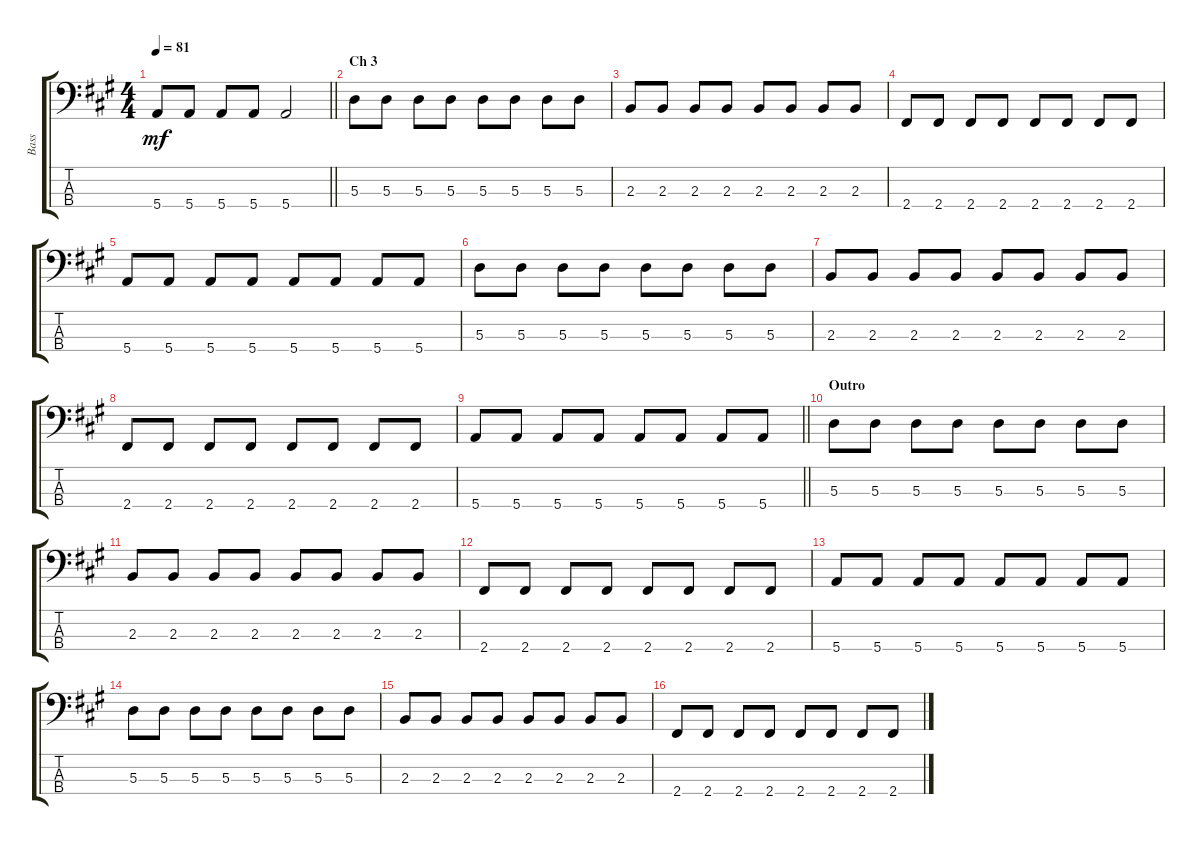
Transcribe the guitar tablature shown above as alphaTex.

\track ("Bass" "Bass") {instrument electricbasspick}
\staff {score tabs}
\tuning (G2 D2 A1 E1) {hide}
\ts (4 4)
\tempo 81
\clef f4
\barLineRight lightlight
\ks f#minor
5.4.8{dy mf} 5.4.8 5.4.8 5.4.8 5.4.2 |
\section ("" "Ch 3")
5.3.8 5.3.8 5.3.8 5.3.8 5.3.8 5.3.8 5.3.8 5.3.8 |
2.3.8 2.3.8 2.3.8 2.3.8 2.3.8 2.3.8 2.3.8 2.3.8 |
2.4.8 2.4.8 2.4.8 2.4.8 2.4.8 2.4.8 2.4.8 2.4.8 |
5.4.8 5.4.8 5.4.8 5.4.8 5.4.8 5.4.8 5.4.8 5.4.8 |
5.3.8 5.3.8 5.3.8 5.3.8 5.3.8 5.3.8 5.3.8 5.3.8 |
2.3.8 2.3.8 2.3.8 2.3.8 2.3.8 2.3.8 2.3.8 2.3.8 |
2.4.8 2.4.8 2.4.8 2.4.8 2.4.8 2.4.8 2.4.8 2.4.8 |
\barLineRight lightlight
5.4.8 5.4.8 5.4.8 5.4.8 5.4.8 5.4.8 5.4.8 5.4.8 |
\section ("" "Outro")
5.3.8 5.3.8 5.3.8 5.3.8 5.3.8 5.3.8 5.3.8 5.3.8 |
2.3.8 2.3.8 2.3.8 2.3.8 2.3.8 2.3.8 2.3.8 2.3.8 |
2.4.8 2.4.8 2.4.8 2.4.8 2.4.8 2.4.8 2.4.8 2.4.8 |
5.4.8 5.4.8 5.4.8 5.4.8 5.4.8 5.4.8 5.4.8 5.4.8 |
5.3.8 5.3.8 5.3.8 5.3.8 5.3.8 5.3.8 5.3.8 5.3.8 |
2.3.8 2.3.8 2.3.8 2.3.8 2.3.8 2.3.8 2.3.8 2.3.8 |
2.4.8 2.4.8 2.4.8 2.4.8 2.4.8 2.4.8 2.4.8 2.4.8
